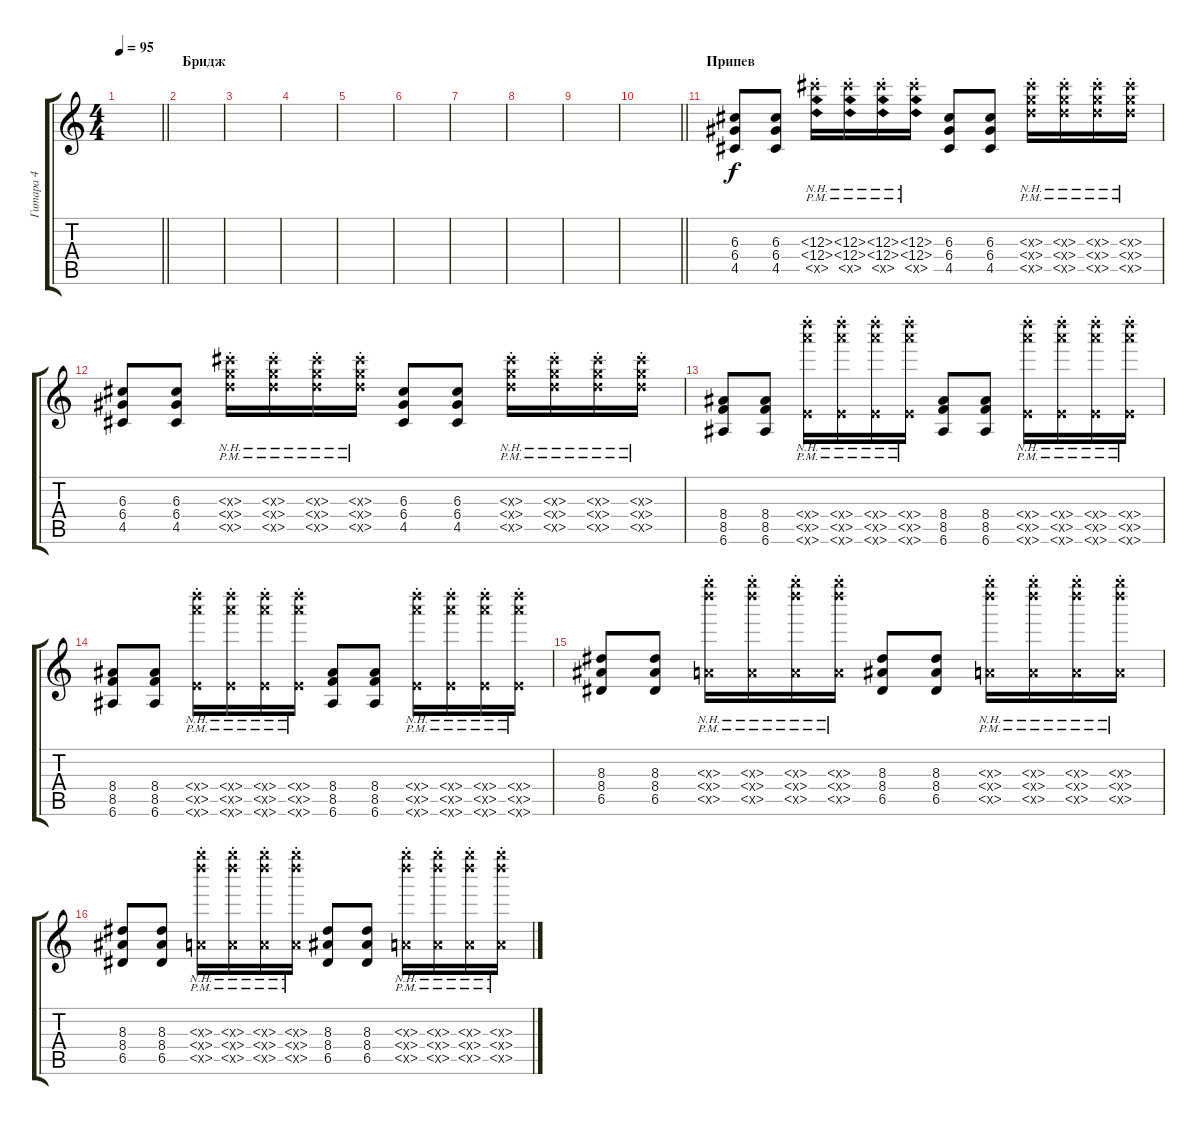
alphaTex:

\track ("Гитара 4" "Гитара 4") {instrument overdrivenguitar}
\staff {score tabs}
\tuning (E4 B3 G3 D3 A2 E2) {hide}
\ts (4 4)
\tempo 95
\clef g2
\barLineRight lightlight
\ks c
|
\section ("" "Бридж")
|
|
|
|
|
|
|
|
\barLineRight lightlight
|
\section ("" "Припев")
(6.3 6.4 4.5).8 (6.3 6.4 4.5).8 (6.3{nh pm st} 6.4{nh pm st} 4.5{nh pm st x}).16 (6.3{nh pm st} 6.4{nh pm st} 4.5{nh pm st x}).16 (6.3{nh pm st} 6.4{nh pm st} 4.5{nh pm st x}).16 (6.3{nh pm st} 6.4{nh pm st} 4.5{nh pm st x}).16 (6.3 6.4 4.5).8 (6.3 6.4 4.5).8 (6.3{nh pm st x} 6.4{nh pm st x} 4.5{nh pm st x}).16 (6.3{nh pm st x} 6.4{nh pm st x} 4.5{nh pm st x}).16 (6.3{nh pm st x} 6.4{nh pm st x} 4.5{nh pm st x}).16 (6.3{nh pm st x} 6.4{nh pm st x} 4.5{nh pm st x}).16 |
(6.3 6.4 4.5).8 (6.3 6.4 4.5).8 (6.3{nh pm st x} 6.4{nh pm st x} 4.5{nh pm st x}).16 (6.3{nh pm st x} 6.4{nh pm st x} 4.5{nh pm st x}).16 (6.3{nh pm st x} 6.4{nh pm st x} 4.5{nh pm st x}).16 (6.3{nh pm st x} 6.4{nh pm st x} 4.5{nh pm st x}).16 (6.3 6.4 4.5).8 (6.3 6.4 4.5).8 (6.3{nh pm st x} 6.4{nh pm st x} 4.5{nh pm st x}).16 (6.3{nh pm st x} 6.4{nh pm st x} 4.5{nh pm st x}).16 (6.3{nh pm st x} 6.4{nh pm st x} 4.5{nh pm st x}).16 (6.3{nh pm st x} 6.4{nh pm st x} 4.5{nh pm st x}).16 |
(8.4 8.5 6.6).8 (8.4 8.5 6.6).8 (8.4{nh pm st x} 8.5{nh pm st x} 6.6{nh pm st x}).16 (8.4{nh pm st x} 8.5{nh pm st x} 6.6{nh pm st x}).16 (8.4{nh pm st x} 8.5{nh pm st x} 6.6{nh pm st x}).16 (8.4{nh pm st x} 8.5{nh pm st x} 6.6{nh pm st x}).16 (8.4 8.5 6.6).8 (8.4 8.5 6.6).8 (8.4{nh pm st x} 8.5{nh pm st x} 6.6{nh pm st x}).16 (8.4{nh pm st x} 8.5{nh pm st x} 6.6{nh pm st x}).16 (8.4{nh pm st x} 8.5{nh pm st x} 6.6{nh pm st x}).16 (8.4{nh pm st x} 8.5{nh pm st x} 6.6{nh pm st x}).16 |
(8.4 8.5 6.6).8 (8.4 8.5 6.6).8 (8.4{nh pm st x} 8.5{nh pm st x} 6.6{nh pm st x}).16 (8.4{nh pm st x} 8.5{nh pm st x} 6.6{nh pm st x}).16 (8.4{nh pm st x} 8.5{nh pm st x} 6.6{nh pm st x}).16 (8.4{nh pm st x} 8.5{nh pm st x} 6.6{nh pm st x}).16 (8.4 8.5 6.6).8 (8.4 8.5 6.6).8 (8.4{nh pm st x} 8.5{nh pm st x} 6.6{nh pm st x}).16 (8.4{nh pm st x} 8.5{nh pm st x} 6.6{nh pm st x}).16 (8.4{nh pm st x} 8.5{nh pm st x} 6.6{nh pm st x}).16 (8.4{nh pm st x} 8.5{nh pm st x} 6.6{nh pm st x}).16 |
(8.3 8.4 6.5).8 (8.3 8.4 6.5).8 (8.3{nh pm st x} 8.4{nh pm st x} 6.5{nh pm st x}).16 (8.3{nh pm st x} 8.4{nh pm st x} 6.5{nh pm st x}).16 (8.3{nh pm st x} 8.4{nh pm st x} 6.5{nh pm st x}).16 (8.3{nh pm st x} 8.4{nh pm st x} 6.5{nh pm st x}).16 (8.3 8.4 6.5).8 (8.3 8.4 6.5).8 (8.3{nh pm st x} 8.4{nh pm st x} 6.5{nh pm st x}).16 (8.3{nh pm st x} 8.4{nh pm st x} 6.5{nh pm st x}).16 (8.3{nh pm st x} 8.4{nh pm st x} 6.5{nh pm st x}).16 (8.3{nh pm st x} 8.4{nh pm st x} 6.5{nh pm st x}).16 |
(8.3 8.4 6.5).8 (8.3 8.4 6.5).8 (8.3{nh pm st x} 8.4{nh pm st x} 6.5{nh pm st x}).16 (8.3{nh pm st x} 8.4{nh pm st x} 6.5{nh pm st x}).16 (8.3{nh pm st x} 8.4{nh pm st x} 6.5{nh pm st x}).16 (8.3{nh pm st x} 8.4{nh pm st x} 6.5{nh pm st x}).16 (8.3 8.4 6.5).8 (8.3 8.4 6.5).8 (8.3{nh pm st x} 8.4{nh pm st x} 6.5{nh pm st x}).16 (8.3{nh pm st x} 8.4{nh pm st x} 6.5{nh pm st x}).16 (8.3{nh pm st x} 8.4{nh pm st x} 6.5{nh pm st x}).16 (8.3{nh pm st x} 8.4{nh pm st x} 6.5{nh pm st x}).16
